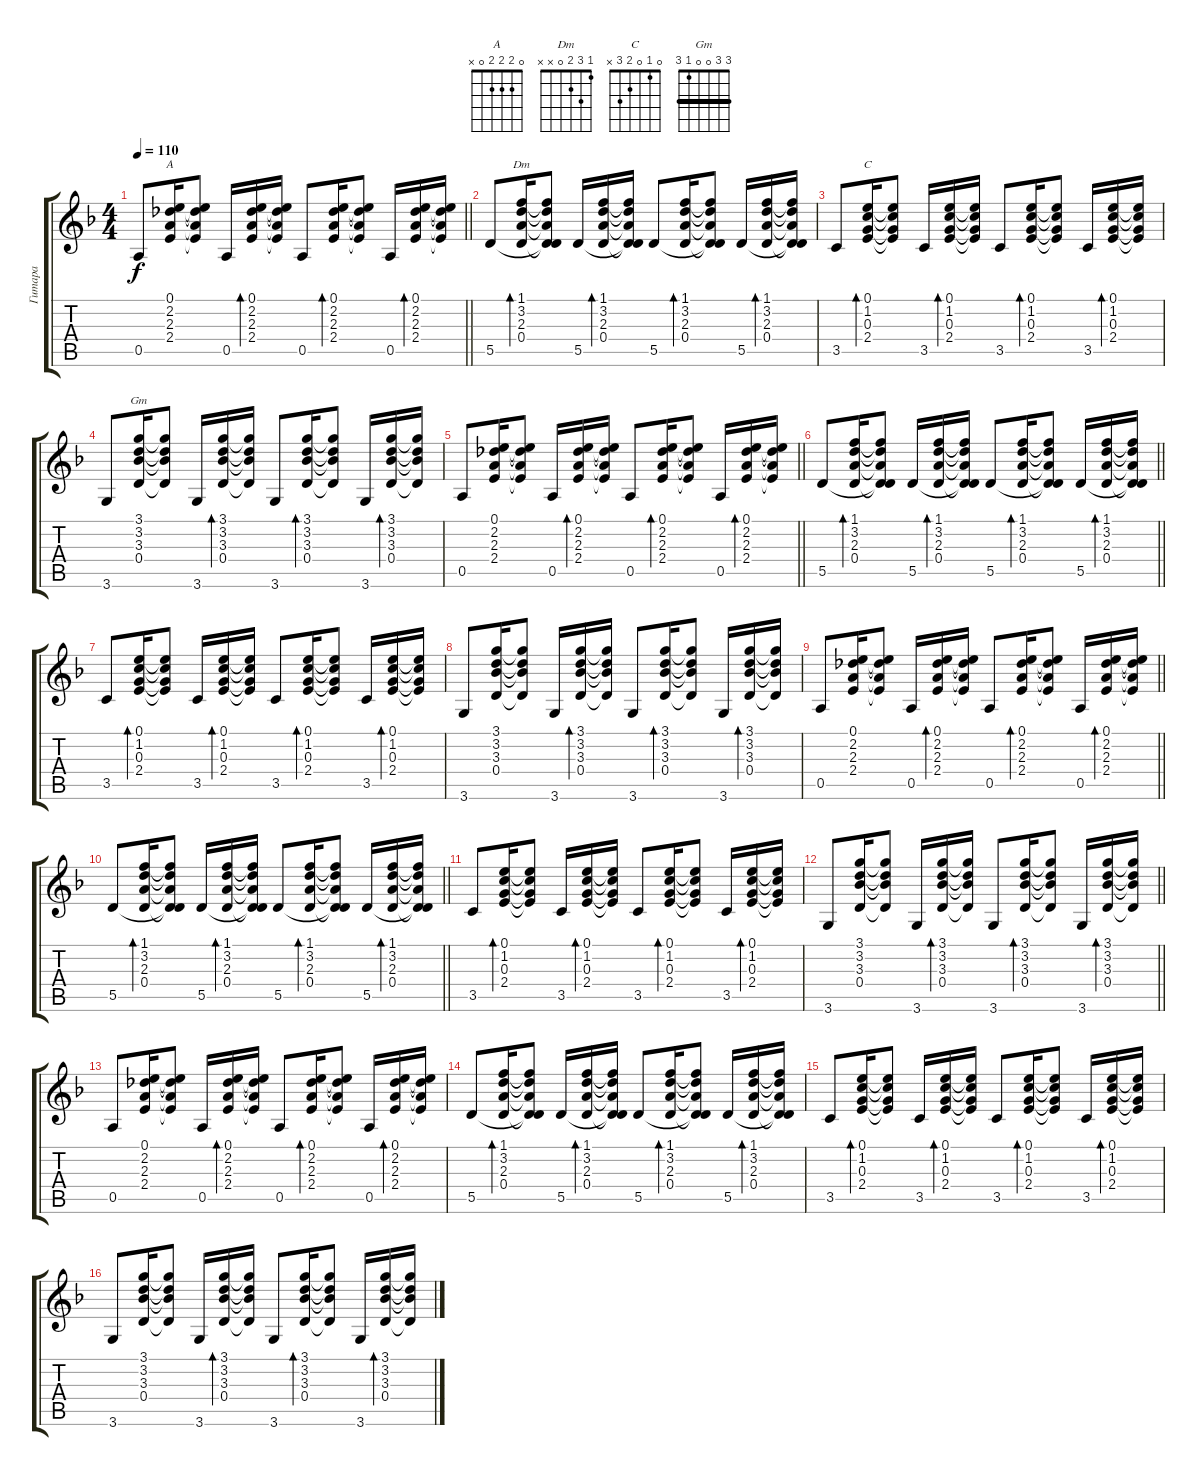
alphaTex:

\track ("Гитара" "Гитара") {instrument acousticguitarnylon}
\staff {score tabs}
\tuning (E4 B3 G3 D3 A2 E2) {hide}
\chord ("A" 0 2 2 2 0 x)
\chord ("Dm" 1 3 2 0 x x)
\chord ("C" 0 1 0 2 3 x)
\chord ("Gm" 3 3 0 0 1 3) {barre 3}
\ts (4 4)
\tempo 110
\clef g2
\barLineRight lightlight
\ks dminor
0.5.8{dy f} (0.1 2.2 2.3 2.4).16{ch "A"} (0.1{t} 2.2{t} 2.3{t} 2.4{t}).8 0.5.16 (0.1 2.2 2.3 2.4).16{bd 60} (0.1{t} 2.2{t} 2.3{t} 2.4{t}).16 0.5.8 (0.1 2.2 2.3 2.4).16{bd 60} (0.1{t} 2.2{t} 2.3{t} 2.4{t}).8 0.5.16 (0.1 2.2 2.3 2.4).16{bd 60} (0.1{t} 2.2{t} 2.3{t} 2.4{t}).16 |
5.5.8 (1.1 3.2 2.3 0.4).16{bd 60 ch "Dm"} (1.1{t} 3.2{t} 2.3{t} 0.4{t} 5.5{t}).8 5.5.16 (1.1 3.2 2.3 0.4).16{bd 60} (1.1{t} 3.2{t} 2.3{t} 0.4{t} 5.5{t}).16 5.5.8 (1.1 3.2 2.3 0.4).16{bd 60} (1.1{t} 3.2{t} 2.3{t} 0.4{t} 5.5{t}).8 5.5.16 (1.1 3.2 2.3 0.4).16{bd 60} (1.1{t} 3.2{t} 2.3{t} 0.4{t} 5.5{t}).16 |
3.5.8 (0.1 1.2 0.3 2.4).16{bd 120 ch "C"} (0.1{t} 1.2{t} 0.3{t} 2.4{t}).8 3.5.16 (0.1 1.2 0.3 2.4).16{bd 60} (0.1{t} 1.2{t} 0.3{t} 2.4{t}).16 3.5.8 (0.1 1.2 0.3 2.4).16{bd 60} (0.1{t} 1.2{t} 0.3{t} 2.4{t}).8 3.5.16 (0.1 1.2 0.3 2.4).16{bd 60} (0.1{t} 1.2{t} 0.3{t} 2.4{t}).16 |
3.6.8 (3.1 3.2 3.3 0.4).16{ch "Gm"} (3.1{t} 3.2{t} 3.3{t} 0.4{t}).8 3.6.16 (3.1 3.2 3.3 0.4).16{bd 60} (3.1{t} 3.2{t} 3.3{t} 0.4{t}).16 3.6.8 (3.1 3.2 3.3 0.4).16{bd 60} (3.1{t} 3.2{t} 3.3{t} 0.4{t}).8 3.6.16 (3.1 3.2 3.3 0.4).16{bd 60} (3.1{t} 3.2{t} 3.3{t} 0.4{t}).16 |
\barLineRight lightlight
0.5.8 (0.1 2.2 2.3 2.4).16 (0.1{t} 2.2{t} 2.3{t} 2.4{t}).8 0.5.16 (0.1 2.2 2.3 2.4).16{bd 60} (0.1{t} 2.2{t} 2.3{t} 2.4{t}).16 0.5.8 (0.1 2.2 2.3 2.4).16{bd 60} (0.1{t} 2.2{t} 2.3{t} 2.4{t}).8 0.5.16 (0.1 2.2 2.3 2.4).16{bd 60} (0.1{t} 2.2{t} 2.3{t} 2.4{t}).16 |
\section ("" "")
\barLineRight lightlight
5.5.8 (1.1 3.2 2.3 0.4).16{bd 60} (1.1{t} 3.2{t} 2.3{t} 0.4{t} 5.5{t}).8 5.5.16 (1.1 3.2 2.3 0.4).16{bd 60} (1.1{t} 3.2{t} 2.3{t} 0.4{t} 5.5{t}).16 5.5.8 (1.1 3.2 2.3 0.4).16{bd 60} (1.1{t} 3.2{t} 2.3{t} 0.4{t} 5.5{t}).8 5.5.16 (1.1 3.2 2.3 0.4).16{bd 60} (1.1{t} 3.2{t} 2.3{t} 0.4{t} 5.5{t}).16 |
3.5.8 (0.1 1.2 0.3 2.4).16{bd 120} (0.1{t} 1.2{t} 0.3{t} 2.4{t}).8 3.5.16 (0.1 1.2 0.3 2.4).16{bd 60} (0.1{t} 1.2{t} 0.3{t} 2.4{t}).16 3.5.8 (0.1 1.2 0.3 2.4).16{bd 60} (0.1{t} 1.2{t} 0.3{t} 2.4{t}).8 3.5.16 (0.1 1.2 0.3 2.4).16{bd 60} (0.1{t} 1.2{t} 0.3{t} 2.4{t}).16 |
3.6.8 (3.1 3.2 3.3 0.4).16 (3.1{t} 3.2{t} 3.3{t} 0.4{t}).8 3.6.16 (3.1 3.2 3.3 0.4).16{bd 60} (3.1{t} 3.2{t} 3.3{t} 0.4{t}).16 3.6.8 (3.1 3.2 3.3 0.4).16{bd 60} (3.1{t} 3.2{t} 3.3{t} 0.4{t}).8 3.6.16 (3.1 3.2 3.3 0.4).16{bd 60} (3.1{t} 3.2{t} 3.3{t} 0.4{t}).16 |
\barLineRight lightlight
0.5.8 (0.1 2.2 2.3 2.4).16 (0.1{t} 2.2{t} 2.3{t} 2.4{t}).8 0.5.16 (0.1 2.2 2.3 2.4).16{bd 60} (0.1{t} 2.2{t} 2.3{t} 2.4{t}).16 0.5.8 (0.1 2.2 2.3 2.4).16{bd 60} (0.1{t} 2.2{t} 2.3{t} 2.4{t}).8 0.5.16 (0.1 2.2 2.3 2.4).16{bd 60} (0.1{t} 2.2{t} 2.3{t} 2.4{t}).16 |
\barLineRight lightlight
5.5.8 (1.1 3.2 2.3 0.4).16{bd 60} (1.1{t} 3.2{t} 2.3{t} 0.4{t} 5.5{t}).8 5.5.16 (1.1 3.2 2.3 0.4).16{bd 60} (1.1{t} 3.2{t} 2.3{t} 0.4{t} 5.5{t}).16 5.5.8 (1.1 3.2 2.3 0.4).16{bd 60} (1.1{t} 3.2{t} 2.3{t} 0.4{t} 5.5{t}).8 5.5.16 (1.1 3.2 2.3 0.4).16{bd 60} (1.1{t} 3.2{t} 2.3{t} 0.4{t} 5.5{t}).16 |
3.5.8 (0.1 1.2 0.3 2.4).16{bd 120} (0.1{t} 1.2{t} 0.3{t} 2.4{t}).8 3.5.16 (0.1 1.2 0.3 2.4).16{bd 60} (0.1{t} 1.2{t} 0.3{t} 2.4{t}).16 3.5.8 (0.1 1.2 0.3 2.4).16{bd 60} (0.1{t} 1.2{t} 0.3{t} 2.4{t}).8 3.5.16 (0.1 1.2 0.3 2.4).16{bd 60} (0.1{t} 1.2{t} 0.3{t} 2.4{t}).16 |
\barLineRight lightlight
3.6.8 (3.1 3.2 3.3 0.4).16 (3.1{t} 3.2{t} 3.3{t} 0.4{t}).8 3.6.16 (3.1 3.2 3.3 0.4).16{bd 60} (3.1{t} 3.2{t} 3.3{t} 0.4{t}).16 3.6.8 (3.1 3.2 3.3 0.4).16{bd 60} (3.1{t} 3.2{t} 3.3{t} 0.4{t}).8 3.6.16 (3.1 3.2 3.3 0.4).16{bd 60} (3.1{t} 3.2{t} 3.3{t} 0.4{t}).16 |
0.5.8 (0.1 2.2 2.3 2.4).16 (0.1{t} 2.2{t} 2.3{t} 2.4{t}).8 0.5.16 (0.1 2.2 2.3 2.4).16{bd 60} (0.1{t} 2.2{t} 2.3{t} 2.4{t}).16 0.5.8 (0.1 2.2 2.3 2.4).16{bd 60} (0.1{t} 2.2{t} 2.3{t} 2.4{t}).8 0.5.16 (0.1 2.2 2.3 2.4).16{bd 60} (0.1{t} 2.2{t} 2.3{t} 2.4{t}).16 |
5.5.8 (1.1 3.2 2.3 0.4).16{bd 60} (1.1{t} 3.2{t} 2.3{t} 0.4{t} 5.5{t}).8 5.5.16 (1.1 3.2 2.3 0.4).16{bd 60} (1.1{t} 3.2{t} 2.3{t} 0.4{t} 5.5{t}).16 5.5.8 (1.1 3.2 2.3 0.4).16{bd 60} (1.1{t} 3.2{t} 2.3{t} 0.4{t} 5.5{t}).8 5.5.16 (1.1 3.2 2.3 0.4).16{bd 60} (1.1{t} 3.2{t} 2.3{t} 0.4{t} 5.5{t}).16 |
3.5.8 (0.1 1.2 0.3 2.4).16{bd 120} (0.1{t} 1.2{t} 0.3{t} 2.4{t}).8 3.5.16 (0.1 1.2 0.3 2.4).16{bd 60} (0.1{t} 1.2{t} 0.3{t} 2.4{t}).16 3.5.8 (0.1 1.2 0.3 2.4).16{bd 60} (0.1{t} 1.2{t} 0.3{t} 2.4{t}).8 3.5.16 (0.1 1.2 0.3 2.4).16{bd 60} (0.1{t} 1.2{t} 0.3{t} 2.4{t}).16 |
3.6.8 (3.1 3.2 3.3 0.4).16 (3.1{t} 3.2{t} 3.3{t} 0.4{t}).8 3.6.16 (3.1 3.2 3.3 0.4).16{bd 60} (3.1{t} 3.2{t} 3.3{t} 0.4{t}).16 3.6.8 (3.1 3.2 3.3 0.4).16{bd 60} (3.1{t} 3.2{t} 3.3{t} 0.4{t}).8 3.6.16 (3.1 3.2 3.3 0.4).16{bd 60} (3.1{t} 3.2{t} 3.3{t} 0.4{t}).16
